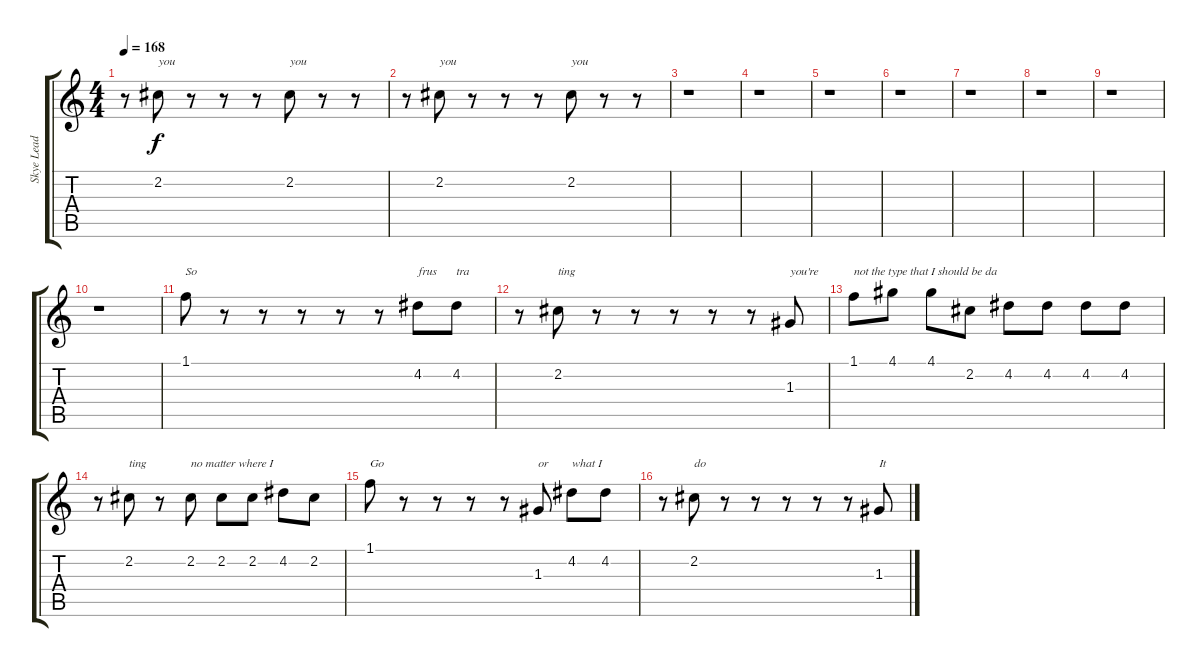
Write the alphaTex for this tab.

\track ("Skye Lead Vocals" "Skye Lead ") {instrument distortionguitar}
\staff {score tabs}
\tuning (E4 B3 G3 D3 A2 D2) {hide}
\ts (4 4)
\tempo 168
\clef g2
\ks c
r.8{dy f} 2.2.8{txt "you"} r.8 r.8 r.8 2.2.8{txt "you"} r.8 r.8 |
r.8 2.2.8{txt "you"} r.8 r.8 r.8 2.2.8{txt "you"} r.8 r.8 |
r.1 |
r.1 |
r.1 |
r.1 |
r.1 |
r.1 |
r.1 |
r.1 |
1.1.8{txt "So"} r.8 r.8 r.8 r.8 r.8 4.2.8{txt "frus"} 4.2.8{txt "tra"} |
r.8 2.2.8{txt "ting"} r.8 r.8 r.8 r.8 r.8 1.3.8{txt "you're"} |
1.1.8{txt "not the type that I should be da"} 4.1.8 4.1.8 2.2.8 4.2.8 4.2.8 4.2.8 4.2.8 |
r.8 2.2.8{txt "ting"} r.8 2.2.8{txt "no matter where I"} 2.2.8 2.2.8 4.2.8 2.2.8 |
1.1.8{txt "Go"} r.8 r.8 r.8 r.8 1.3.8{txt "or"} 4.2.8{txt "what I"} 4.2.8 |
r.8 2.2.8{txt "do"} r.8 r.8 r.8 r.8 r.8 1.3.8{txt "It"}
